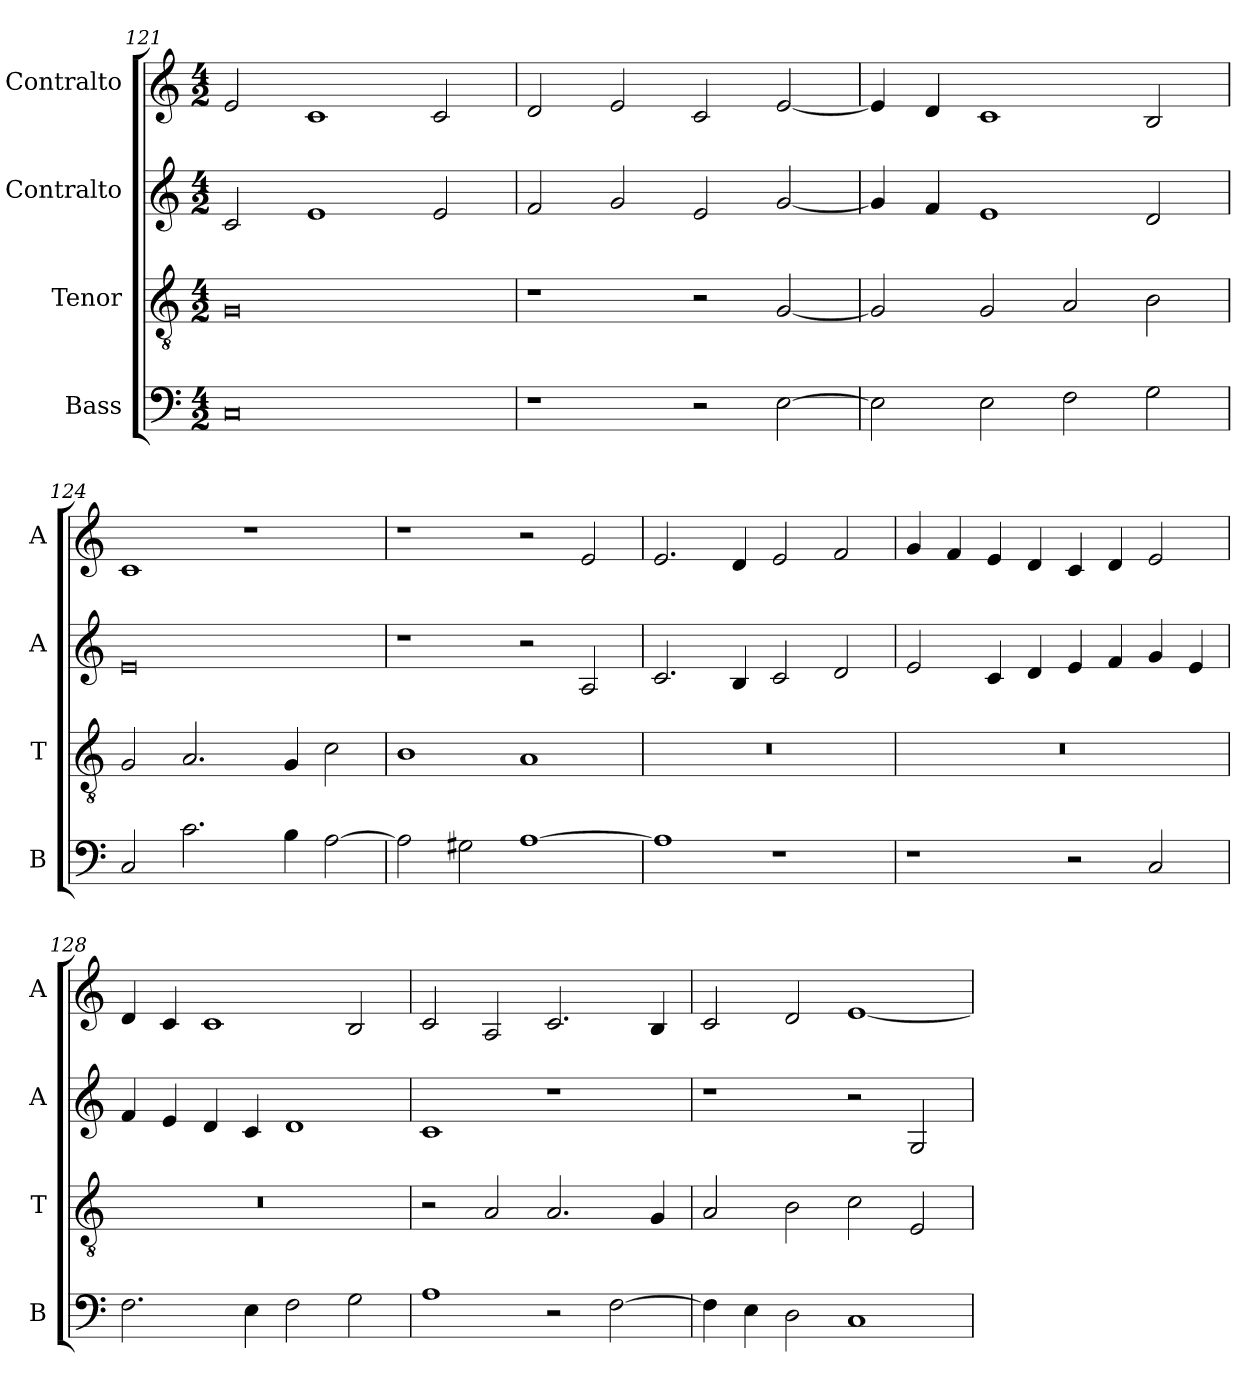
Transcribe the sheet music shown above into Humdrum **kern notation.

**kern	**kern	**kern	**kern
*part4	*part3	*part2	*part1
*staff4	*staff3	*staff2	*staff1
*I"Bass	*I"Tenor	*I"Contralto	*I"Contralto
*I'B	*I'T	*I'A	*I'A
*clefF4	*clefGv2	*clefG2	*clefG2
*k[]	*k[]	*k[]	*k[]
*E:phr	*E:phr	*E:phr	*E:phr
*M4/2	*M4/2	*M4/2	*M4/2
=121	=121	=121	=121
0C	0G	2c	2e
.	.	1e	1c
.	.	2e	2c
=122	=122	=122	=122
1r	1r	2f	2d
.	.	2g	2e
2r	2r	2e	2c
[2E	[2G	[2g	[2e
=123	=123	=123	=123
2E]	2G]	4g]	4e]
.	.	4f	4d
2E	2G	1e	1c
2F	2A	.	.
2G	2B	2d	2B
=124	=124	=124	=124
2C	2G	0e	1c
2.c	2.A	.	.
.	.	.	1r
4B	4G	.	.
[2A	2c	.	.
=125	=125	=125	=125
2A]	1B	1r	1r
2G#X	.	.	.
[1A	1A	2r	2r
.	.	2A	2e
=126	=126	=126	=126
1A]	0r	2.c	2.e
.	.	4B	4d
1r	.	2c	2e
.	.	2d	2f
=127	=127	=127	=127
1r	0r	2e	4g
.	.	.	4f
.	.	4c	4e
.	.	4d	4d
2r	.	4e	4c
.	.	4f	4d
2C	.	4g	2e
.	.	4e	.
=128	=128	=128	=128
2.F	0r	4f	4d
.	.	4e	4c
.	.	4d	1c
4E	.	4c	.
2F	.	1d	.
2G	.	.	2B
=129	=129	=129	=129
1A	2r	1c	2c
.	2A	.	2A
2r	2.A	1r	2.c
[2F	.	.	.
.	4G	.	4B
=130	=130	=130	=130
4F]	2A	1r	2c
4E	.	.	.
2D	2B	.	2d
1C	2c	2r	[1e
.	2E	2G	.
=	=	=	=
*-	*-	*-	*-
